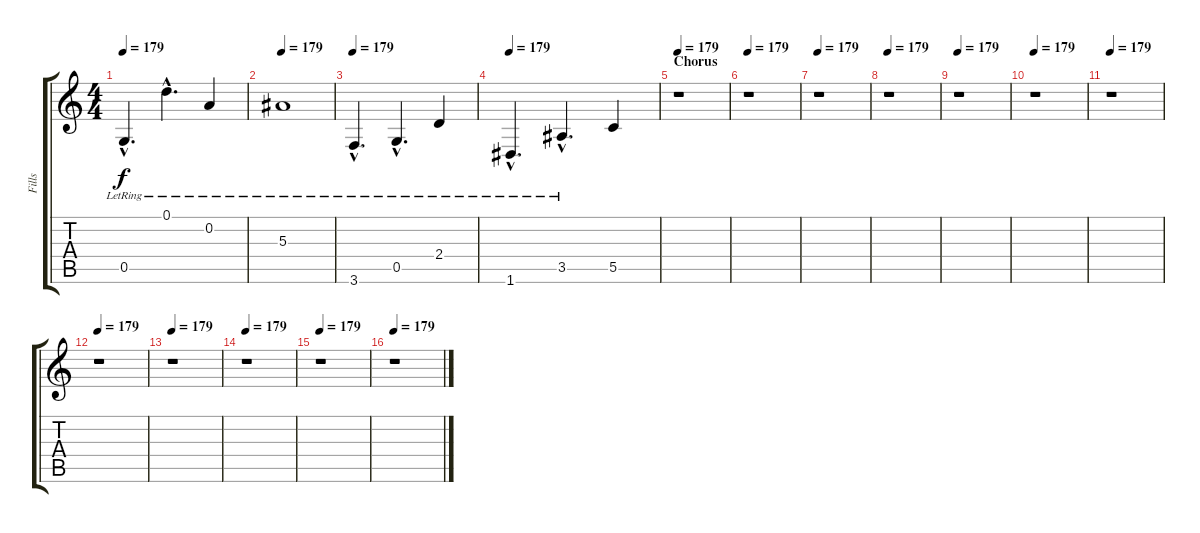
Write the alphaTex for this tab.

\track ("Fills" "Fills") {instrument acousticguitarsteel}
\staff {score tabs}
\tuning (D4 A3 F3 C3 G2 D2) {hide}
\ts (4 4)
\tempo 179
\clef g2
\ks c
0.5{hac lr}.4{d dy f} 0.1{hac lr}.4{d} 0.2{lr}.4 |
\tempo 179
5.3{lr}.1 |
\tempo 179
3.6{hac lr}.4{d} 0.5{hac lr}.4{d} 2.4{lr}.4 |
\tempo 179
1.6{hac lr}.4{d} 3.5{hac lr}.4{d} 5.5.4 |
\section ("" "Chorus")
\tempo 179
r.1 |
\tempo 179
r.1 |
\tempo 179
r.1 |
\tempo 179
r.1 |
\tempo 179
r.1 |
\tempo 179
r.1 |
\tempo 179
r.1 |
\tempo 179
r.1 |
\tempo 179
r.1 |
\tempo 179
r.1 |
\tempo 179
r.1 |
\tempo 179
r.1
